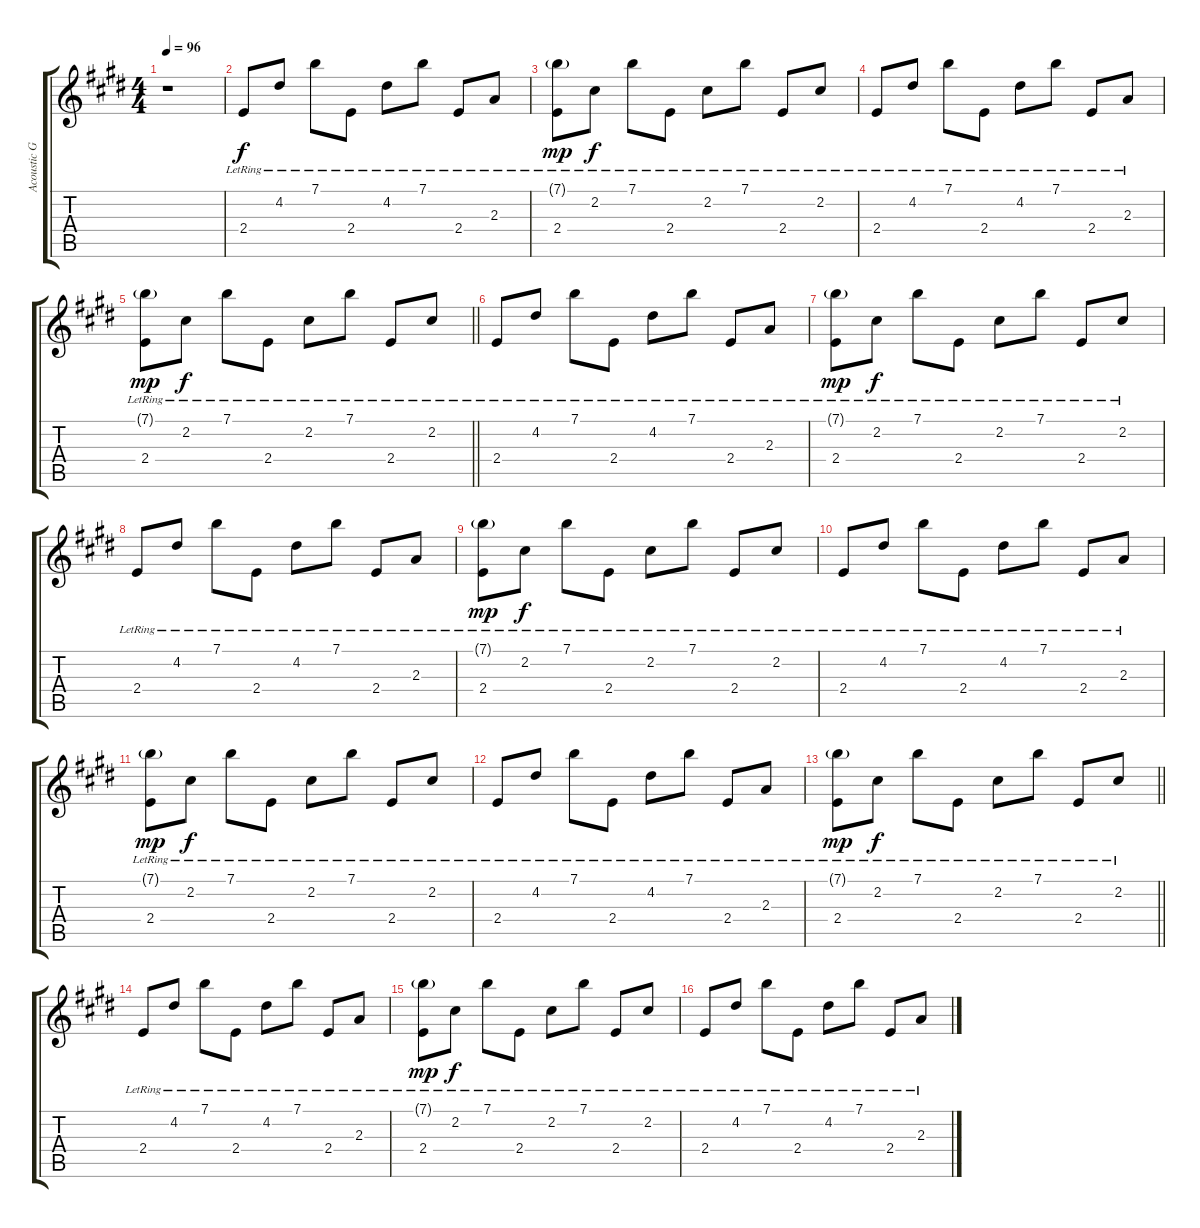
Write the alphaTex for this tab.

\track ("Acoustic Guitar 2 (Capo II)" "Acoustic G") {instrument acousticguitarsteel}
\staff {score tabs}
\tuning (E4 B3 G3 D3 A2 E2) {hide}
\ts (4 4)
\tempo 96
\clef g2
\ks e
r.1{dy f instrument acousticguitarsteel} |
2.4{lr}.8 4.2{lr}.8 7.1{lr}.8 2.4{lr}.8 4.2{lr}.8 7.1{lr}.8 2.4{lr}.8 2.3{lr}.8 |
(7.1{g lr} 2.4{lr}).8{dy mp} 2.2{lr}.8{dy f} 7.1{lr}.8 2.4{lr}.8 2.2{lr}.8 7.1{lr}.8 2.4{lr}.8 2.2{lr}.8 |
2.4{lr}.8 4.2{lr}.8 7.1{lr}.8 2.4{lr}.8 4.2{lr}.8 7.1{lr}.8 2.4{lr}.8 2.3{lr}.8 |
\barLineRight lightlight
(7.1{g lr} 2.4{lr}).8{dy mp} 2.2{lr}.8{dy f} 7.1{lr}.8 2.4{lr}.8 2.2{lr}.8 7.1{lr}.8 2.4{lr}.8 2.2{lr}.8 |
2.4{lr}.8 4.2{lr}.8 7.1{lr}.8 2.4{lr}.8 4.2{lr}.8 7.1{lr}.8 2.4{lr}.8 2.3{lr}.8 |
(7.1{g lr} 2.4{lr}).8{dy mp} 2.2{lr}.8{dy f} 7.1{lr}.8 2.4{lr}.8 2.2{lr}.8 7.1{lr}.8 2.4{lr}.8 2.2{lr}.8 |
2.4{lr}.8 4.2{lr}.8 7.1{lr}.8 2.4{lr}.8 4.2{lr}.8 7.1{lr}.8 2.4{lr}.8 2.3{lr}.8 |
(7.1{g lr} 2.4{lr}).8{dy mp} 2.2{lr}.8{dy f} 7.1{lr}.8 2.4{lr}.8 2.2{lr}.8 7.1{lr}.8 2.4{lr}.8 2.2{lr}.8 |
2.4{lr}.8 4.2{lr}.8 7.1{lr}.8 2.4{lr}.8 4.2{lr}.8 7.1{lr}.8 2.4{lr}.8 2.3{lr}.8 |
(7.1{g lr} 2.4{lr}).8{dy mp} 2.2{lr}.8{dy f} 7.1{lr}.8 2.4{lr}.8 2.2{lr}.8 7.1{lr}.8 2.4{lr}.8 2.2{lr}.8 |
2.4{lr}.8 4.2{lr}.8 7.1{lr}.8 2.4{lr}.8 4.2{lr}.8 7.1{lr}.8 2.4{lr}.8 2.3{lr}.8 |
\barLineRight lightlight
(7.1{g lr} 2.4{lr}).8{dy mp} 2.2{lr}.8{dy f} 7.1{lr}.8 2.4{lr}.8 2.2{lr}.8 7.1{lr}.8 2.4{lr}.8 2.2{lr}.8 |
2.4{lr}.8 4.2{lr}.8 7.1{lr}.8 2.4{lr}.8 4.2{lr}.8 7.1{lr}.8 2.4{lr}.8 2.3{lr}.8 |
(7.1{g lr} 2.4{lr}).8{dy mp} 2.2{lr}.8{dy f} 7.1{lr}.8 2.4{lr}.8 2.2{lr}.8 7.1{lr}.8 2.4{lr}.8 2.2{lr}.8 |
2.4{lr}.8 4.2{lr}.8 7.1{lr}.8 2.4{lr}.8 4.2{lr}.8 7.1{lr}.8 2.4{lr}.8 2.3{lr}.8
